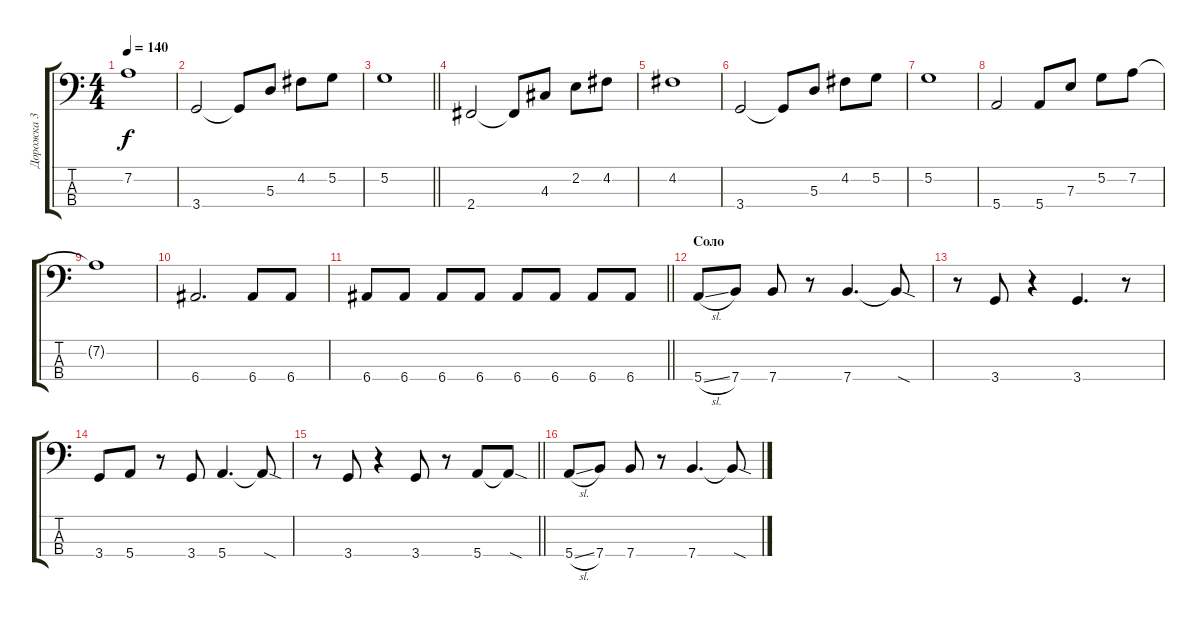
\track ("Дорожка 3" "Дорожка 3") {instrument electricbassfinger}
\staff {score tabs}
\tuning (G2 D2 A1 E1) {hide}
\ts (4 4)
\tempo 140
\clef f4
\ks c
7.2{t}.1{dy f} |
3.4.2 3.4{t}.8 5.3.8 4.2.8 5.2.8 |
\barLineRight lightlight
5.2.1 |
2.4.2 2.4{t}.8 4.3.8 2.2.8 4.2.8 |
4.2.1 |
3.4.2 3.4{t}.8 5.3.8 4.2.8 5.2.8 |
5.2.1 |
5.4.2 5.4.8 7.3.8 5.2.8 7.2.8 |
7.2{t}.1 |
6.4.2{d} 6.4.8 6.4.8 |
\barLineRight lightlight
6.4.8 6.4.8 6.4.8 6.4.8 6.4.8 6.4.8 6.4.8 6.4.8 |
\section ("" "Соло")
5.4{sl}.8 7.4.8 7.4.8 r.8 7.4.4{d} 7.4{sod t}.8 |
r.8 3.4.8 r.4 3.4.4{d} r.8 |
3.4.8 5.4.8 r.8 3.4.8 5.4.4{d} 5.4{sod t}.8 |
\barLineRight lightlight
r.8 3.4.8 r.4 3.4.8 r.8 5.4.8 5.4{sod t}.8 |
5.4{sl}.8 7.4.8 7.4.8 r.8 7.4.4{d} 7.4{sod t}.8
